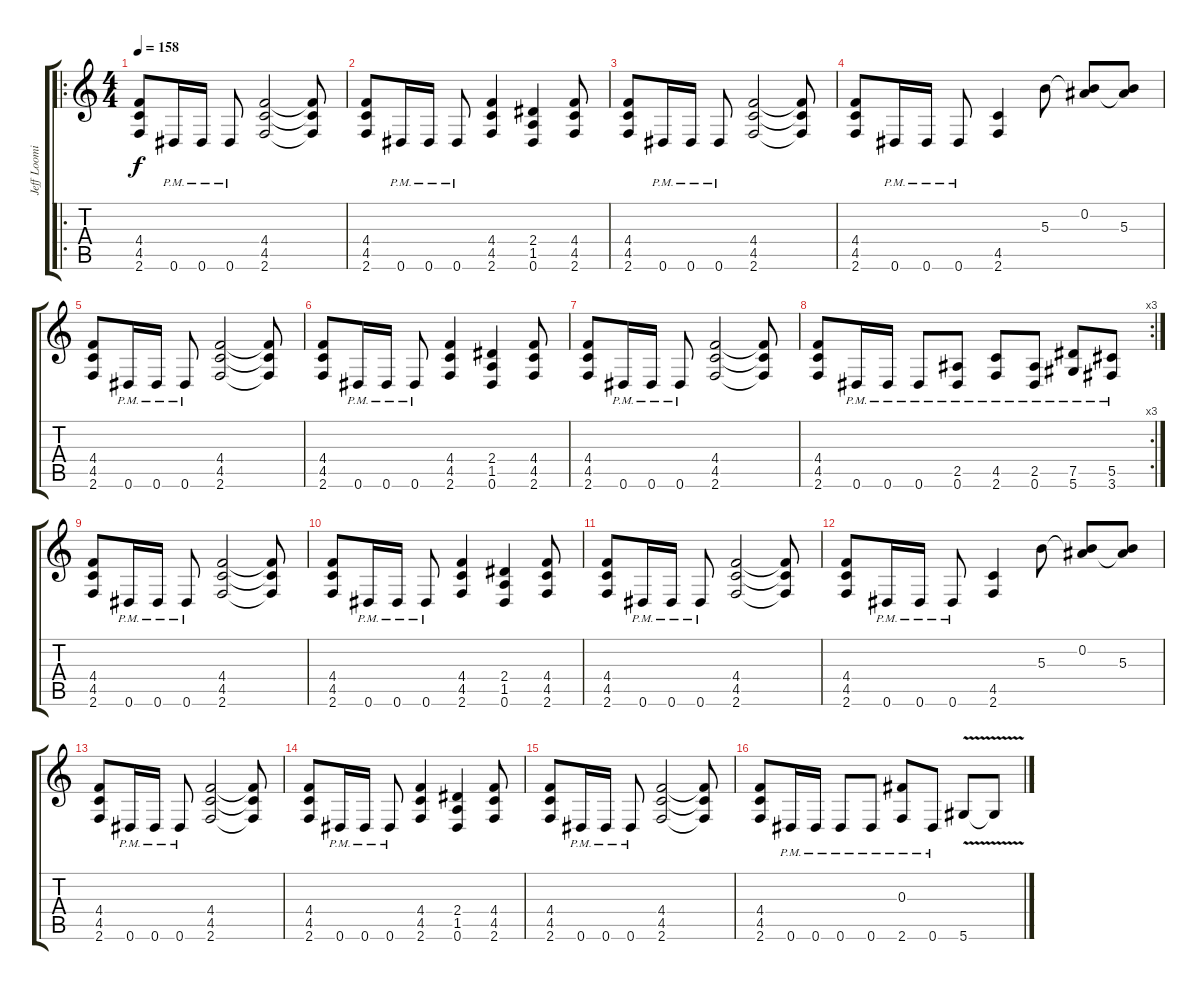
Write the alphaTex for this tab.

\track ("Jeff Loomis Rthym" "Jeff Loomi") {instrument distortionguitar}
\staff {score tabs}
\tuning (Eb4 Bb3 Gb3 Db3 Ab2 Eb2) {hide}
\ro
\ts (4 4)
\tempo 158
\clef g2
\ks c
(4.4 4.5 2.6).8{dy f} 0.6{pm}.16 0.6{pm}.16 0.6{pm}.8 (4.4 4.5 2.6).2 (4.4{t} 4.5{t} 2.6{t}).8 |
(4.4 4.5 2.6).8 0.6{pm}.16 0.6{pm}.16 0.6{pm}.8 (4.4 4.5 2.6).4 (2.4 1.5 0.6).4 (4.4 4.5 2.6).8 |
(4.4 4.5 2.6).8 0.6{pm}.16 0.6{pm}.16 0.6{pm}.8 (4.4 4.5 2.6).2 (4.4{t} 4.5{t} 2.6{t}).8 |
(4.4 4.5 2.6).8 0.6{pm}.16 0.6{pm}.16 0.6{pm}.8 (4.5 2.6).4 5.3.8 (0.2 5.3{t}).8 (0.2{t} 5.3).8 |
(4.4 4.5 2.6).8 0.6{pm}.16 0.6{pm}.16 0.6{pm}.8 (4.4 4.5 2.6).2 (4.4{t} 4.5{t} 2.6{t}).8 |
(4.4 4.5 2.6).8 0.6{pm}.16 0.6{pm}.16 0.6{pm}.8 (4.4 4.5 2.6).4 (2.4 1.5 0.6).4 (4.4 4.5 2.6).8 |
(4.4 4.5 2.6).8 0.6{pm}.16 0.6{pm}.16 0.6{pm}.8 (4.4 4.5 2.6).2 (4.4{t} 4.5{t} 2.6{t}).8 |
\rc 3
(4.4 4.5 2.6).8 0.6{pm}.16 0.6{pm}.16 0.6{pm}.8 (2.5{pm} 0.6{pm}).8 (4.5{pm} 2.6{pm}).8 (2.5{pm} 0.6{pm}).8 (7.5{pm} 5.6{pm}).8 (5.5{pm} 3.6{pm}).8 |
(4.4 4.5 2.6).8 0.6{pm}.16 0.6{pm}.16 0.6{pm}.8 (4.4 4.5 2.6).2 (4.4{t} 4.5{t} 2.6{t}).8 |
(4.4 4.5 2.6).8 0.6{pm}.16 0.6{pm}.16 0.6{pm}.8 (4.4 4.5 2.6).4 (2.4 1.5 0.6).4 (4.4 4.5 2.6).8 |
(4.4 4.5 2.6).8 0.6{pm}.16 0.6{pm}.16 0.6{pm}.8 (4.4 4.5 2.6).2 (4.4{t} 4.5{t} 2.6{t}).8 |
(4.4 4.5 2.6).8 0.6{pm}.16 0.6{pm}.16 0.6{pm}.8 (4.5 2.6).4 5.3.8 (0.2 5.3{t}).8 (0.2{t} 5.3).8 |
(4.4 4.5 2.6).8 0.6{pm}.16 0.6{pm}.16 0.6{pm}.8 (4.4 4.5 2.6).2 (4.4{t} 4.5{t} 2.6{t}).8 |
(4.4 4.5 2.6).8 0.6{pm}.16 0.6{pm}.16 0.6{pm}.8 (4.4 4.5 2.6).4 (2.4 1.5 0.6).4 (4.4 4.5 2.6).8 |
(4.4 4.5 2.6).8 0.6{pm}.16 0.6{pm}.16 0.6{pm}.8 (4.4 4.5 2.6).2 (4.4{t} 4.5{t} 2.6{t}).8 |
(4.4 4.5 2.6).8 0.6{pm}.16 0.6{pm}.16 0.6{pm}.8 0.6{pm}.8 (0.3 2.6{pm}).8 0.6{pm}.8 5.6{v}.8 5.6{t}.8
